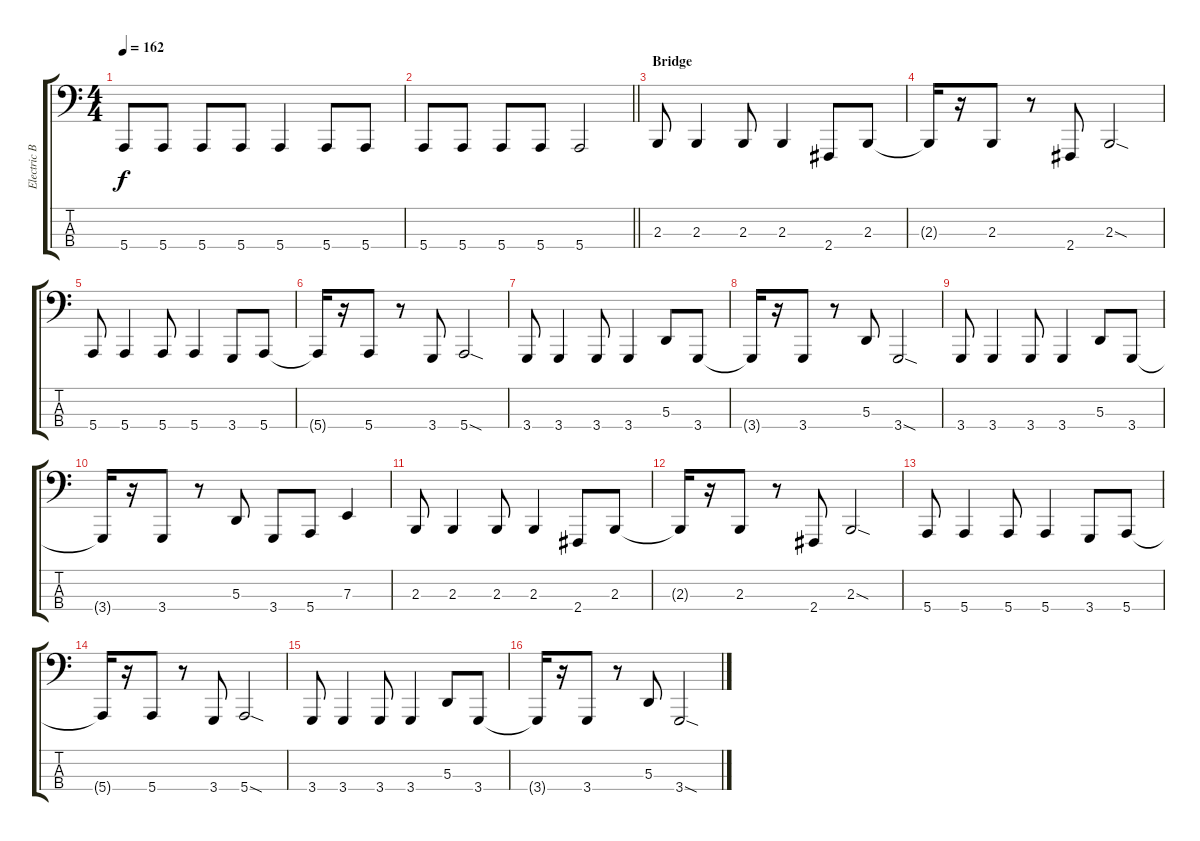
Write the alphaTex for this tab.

\track ("Electric Bass" "Electric B") {instrument lead2sawtooth}
\staff {score tabs}
\tuning (G2 D2 A1 E1) {hide}
\ts (4 4)
\tempo 162
\clef f4
\ks c
5.4.8{dy f} 5.4.8 5.4.8 5.4.8 5.4.4 5.4.8 5.4.8 |
\barLineRight lightlight
5.4.8 5.4.8 5.4.8 5.4.8 5.4.2 |
\section ("" "Bridge")
2.3.8 2.3.4 2.3.8 2.3.4 2.4.8 2.3.8 |
2.3{t}.16 r.16 2.3.8 r.8 2.4.8 2.3{sod}.2 |
5.4.8 5.4.4 5.4.8 5.4.4 3.4.8 5.4.8 |
5.4{t}.16 r.16 5.4.8 r.8 3.4.8 5.4{sod}.2 |
3.4.8 3.4.4 3.4.8 3.4.4 5.3.8 3.4.8 |
3.4{t}.16 r.16 3.4.8 r.8 5.3.8 3.4{sod}.2 |
3.4.8 3.4.4 3.4.8 3.4.4 5.3.8 3.4.8 |
3.4{t}.16 r.16 3.4.8 r.8 5.3.8 3.4.8 5.4.8 7.3.4 |
2.3.8 2.3.4 2.3.8 2.3.4 2.4.8 2.3.8 |
2.3{t}.16 r.16 2.3.8 r.8 2.4.8 2.3{sod}.2 |
5.4.8 5.4.4 5.4.8 5.4.4 3.4.8 5.4.8 |
5.4{t}.16 r.16 5.4.8 r.8 3.4.8 5.4{sod}.2 |
3.4.8 3.4.4 3.4.8 3.4.4 5.3.8 3.4.8 |
3.4{t}.16 r.16 3.4.8 r.8 5.3.8 3.4{sod}.2
